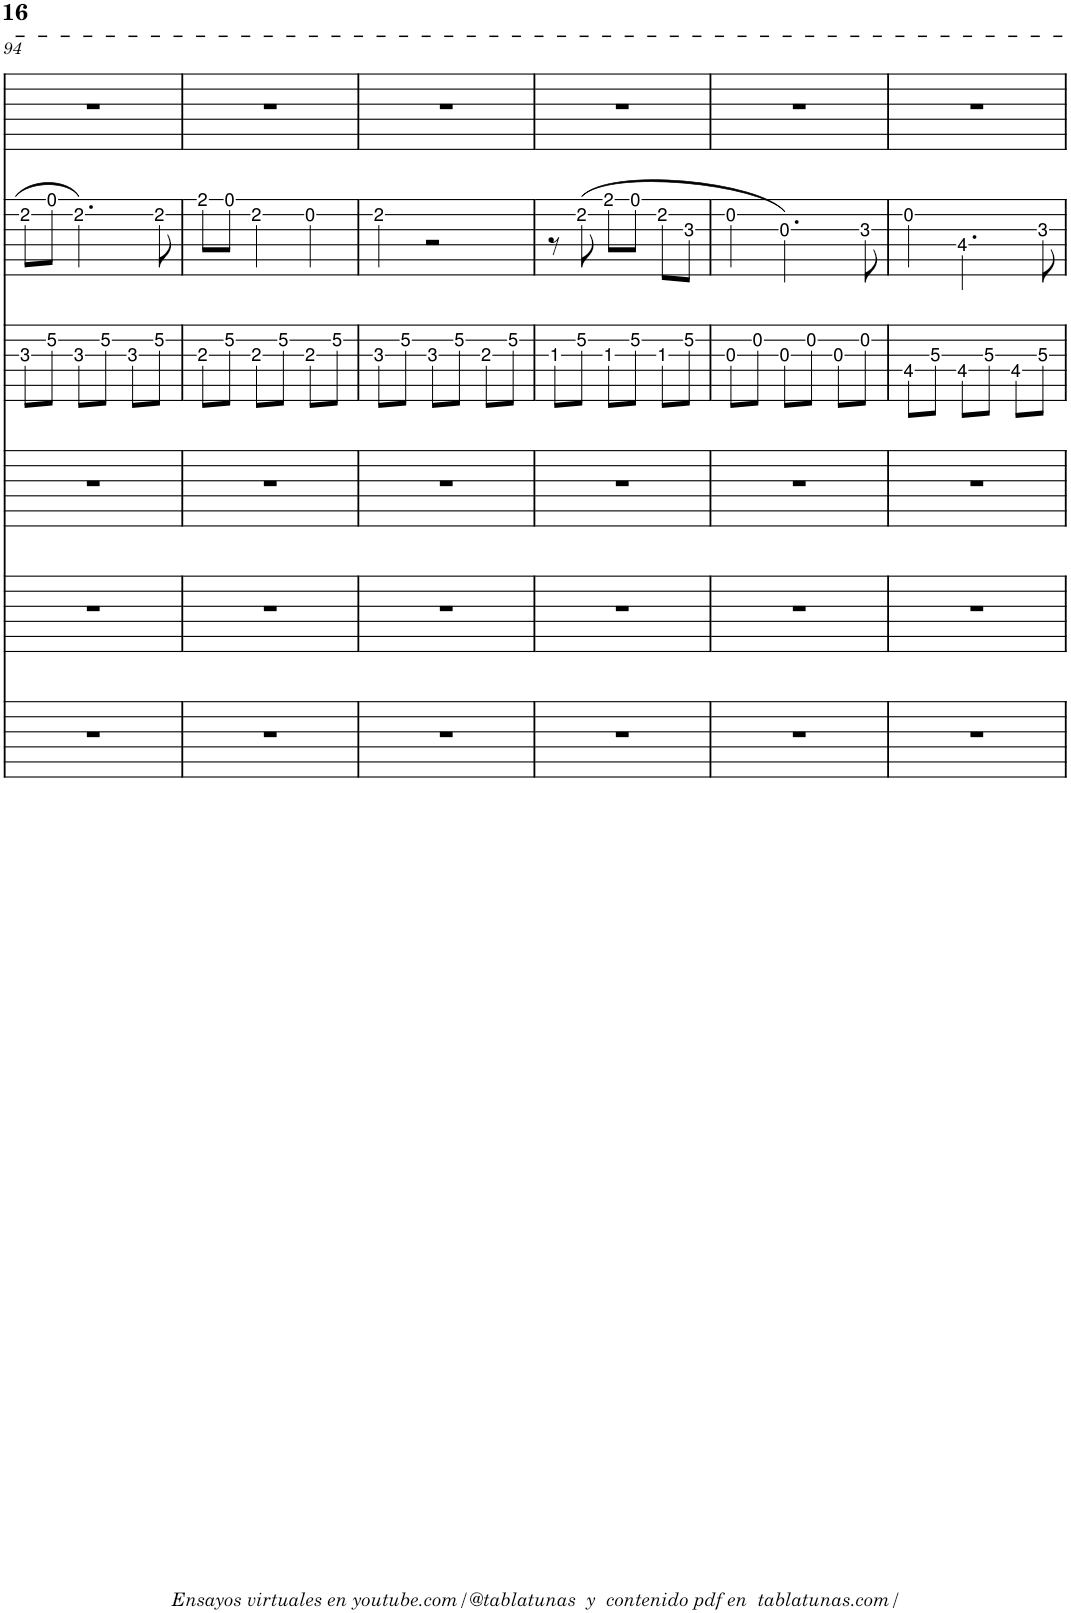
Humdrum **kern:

**kern	**kern	**kern	**kern	**kern	**kern
*part6	*part5	*part4	*part3	*part2	*part1
*staff6	*staff5	*staff4	*staff3	*staff2	*staff1
*I"Guitarra	*I"Laúd	*I"Bajo	*I"Bandurria 2	*I"Bandurria 1	*I"Mezzo
!!LO:PB:g=z
*	*	*	*	*	*
*k[f#]	*k[f#]	*k[f#]	*k[f#]	*k[f#]	*k[f#]
*M3/4	*M3/4	*M3/4	*M3/4	*M3/4	*M3/4
=94	=94	=94	=94	=94	=94
2.r	2.r	2.r	8dd\L	8ff#\L	2.r
.	.	.	8aa\J	8aa\J	.
.	.	.	8dd\L	4.ff#\	.
.	.	.	8aa\J	.	.
.	.	.	8dd\L	.	.
.	.	.	8aa\J	8ff#\	.
=95	=95	=95	=95	=95	=95
2.r	2.r	2.r	8cc#X\L	8bb\L	2.r
.	.	.	8aa\J	8aa\J	.
.	.	.	8cc#\L	4ff#\	.
.	.	.	8aa\J	.	.
.	.	.	8cc#\L	4ee\	.
.	.	.	8aa\J	.	.
=96	=96	=96	=96	=96	=96
2.r	2.r	2.r	8dd\L	4ff#\	2.r
.	.	.	8aa\J	.	.
.	.	.	8dd\L	2r	.
.	.	.	8aa\J	.	.
.	.	.	8cc#X\L	.	.
.	.	.	8aa\J	.	.
=97	=97	=97	=97	=97	=97
2.r	2.r	2.r	8cc\L	8r	2.r
.	.	.	8aa\J	(8ff#\	.
.	.	.	8cc\L	8bb\L	.
.	.	.	8aa\J	8aa\J	.
.	.	.	8cc\L	8ff#\L	.
.	.	.	8aa\J	8dd\J	.
=98	=98	=98	=98	=98	=98
2.r	2.r	2.r	8b\L	4ee\	2.r
.	.	.	8ee\J	.	.
.	.	.	8b\L	4.b\)	.
.	.	.	8ee\J	.	.
.	.	.	8b\L	.	.
.	.	.	8ee\J	8dd\	.
=99	=99	=99	=99	=99	=99
2.r	2.r	2.r	8b-X\L	4ee\	2.r
.	.	.	8ee\J	.	.
.	.	.	8b-\L	4.b-X\	.
.	.	.	8ee\J	.	.
.	.	.	8b-\L	.	.
.	.	.	8ee\J	8dd\	.
=	=	=	=	=	=
*-	*-	*-	*-	*-	*-
